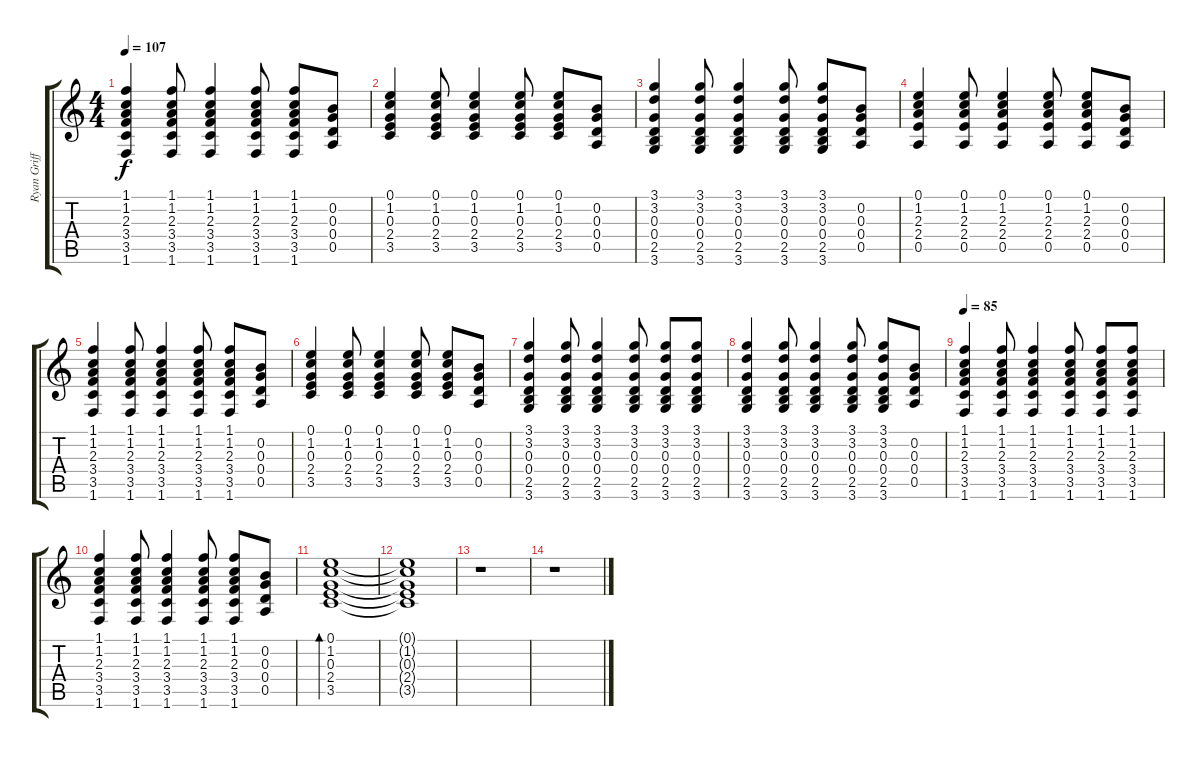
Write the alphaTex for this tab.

\track ("Ryan Griffiths" "Ryan Griff") {instrument acousticguitarsteel}
\staff {score tabs}
\tuning (E4 B3 G3 D3 A2 E2) {hide}
\ts (4 4)
\tempo 107
\clef g2
\ks c
(1.1 1.2 2.3 3.4 3.5 1.6).4{dy f} (1.1 1.2 2.3 3.4 3.5 1.6).8 (1.1 1.2 2.3 3.4 3.5 1.6).4 (1.1 1.2 2.3 3.4 3.5 1.6).8 (1.1 1.2 2.3 3.4 3.5 1.6).8 (0.2 0.3 0.4 0.5).8 |
(0.1 1.2 0.3 2.4 3.5).4 (0.1 1.2 0.3 2.4 3.5).8 (0.1 1.2 0.3 2.4 3.5).4 (0.1 1.2 0.3 2.4 3.5).8 (0.1 1.2 0.3 2.4 3.5).8 (0.2 0.3 0.4 0.5).8 |
(3.1 3.2 0.3 0.4 2.5 3.6).4 (3.1 3.2 0.3 0.4 2.5 3.6).8 (3.1 3.2 0.3 0.4 2.5 3.6).4 (3.1 3.2 0.3 0.4 2.5 3.6).8 (3.1 3.2 0.3 0.4 2.5 3.6).8 (0.2 0.3 0.4 0.5).8 |
(0.1 1.2 2.3 2.4 0.5).4 (0.1 1.2 2.3 2.4 0.5).8 (0.1 1.2 2.3 2.4 0.5).4 (0.1 1.2 2.3 2.4 0.5).8 (0.1 1.2 2.3 2.4 0.5).8 (0.2 0.3 0.4 0.5).8 |
(1.1 1.2 2.3 3.4 3.5 1.6).4 (1.1 1.2 2.3 3.4 3.5 1.6).8 (1.1 1.2 2.3 3.4 3.5 1.6).4 (1.1 1.2 2.3 3.4 3.5 1.6).8 (1.1 1.2 2.3 3.4 3.5 1.6).8 (0.2 0.3 0.4 0.5).8 |
(0.1 1.2 0.3 2.4 3.5).4 (0.1 1.2 0.3 2.4 3.5).8 (0.1 1.2 0.3 2.4 3.5).4 (0.1 1.2 0.3 2.4 3.5).8 (0.1 1.2 0.3 2.4 3.5).8 (0.2 0.3 0.4 0.5).8 |
(3.1 3.2 0.3 0.4 2.5 3.6).4 (3.1 3.2 0.3 0.4 2.5 3.6).8 (3.1 3.2 0.3 0.4 2.5 3.6).4 (3.1 3.2 0.3 0.4 2.5 3.6).8 (3.1 3.2 0.3 0.4 2.5 3.6).8 (3.1 3.2 0.3 0.4 2.5 3.6).8 |
(3.1 3.2 0.3 0.4 2.5 3.6).4 (3.1 3.2 0.3 0.4 2.5 3.6).8 (3.1 3.2 0.3 0.4 2.5 3.6).4 (3.1 3.2 0.3 0.4 2.5 3.6).8 (3.1 3.2 0.3 0.4 2.5 3.6).8 (0.2 0.3 0.4 0.5).8 |
\tempo 85
(1.1 1.2 2.3 3.4 3.5 1.6).4 (1.1 1.2 2.3 3.4 3.5 1.6).8 (1.1 1.2 2.3 3.4 3.5 1.6).4 (1.1 1.2 2.3 3.4 3.5 1.6).8 (1.1 1.2 2.3 3.4 3.5 1.6).8 (1.1 1.2 2.3 3.4 3.5 1.6).8 |
(1.1 1.2 2.3 3.4 3.5 1.6).4 (1.1 1.2 2.3 3.4 3.5 1.6).8 (1.1 1.2 2.3 3.4 3.5 1.6).4 (1.1 1.2 2.3 3.4 3.5 1.6).8 (1.1 1.2 2.3 3.4 3.5 1.6).8 (0.2 0.3 0.4 0.5).8 |
(0.1 1.2 0.3 2.4 3.5).1{bd 120} |
(0.1{t} 1.2{t} 0.3{t} 2.4{t} 3.5{t}).1 |
r.1 |
r.1
